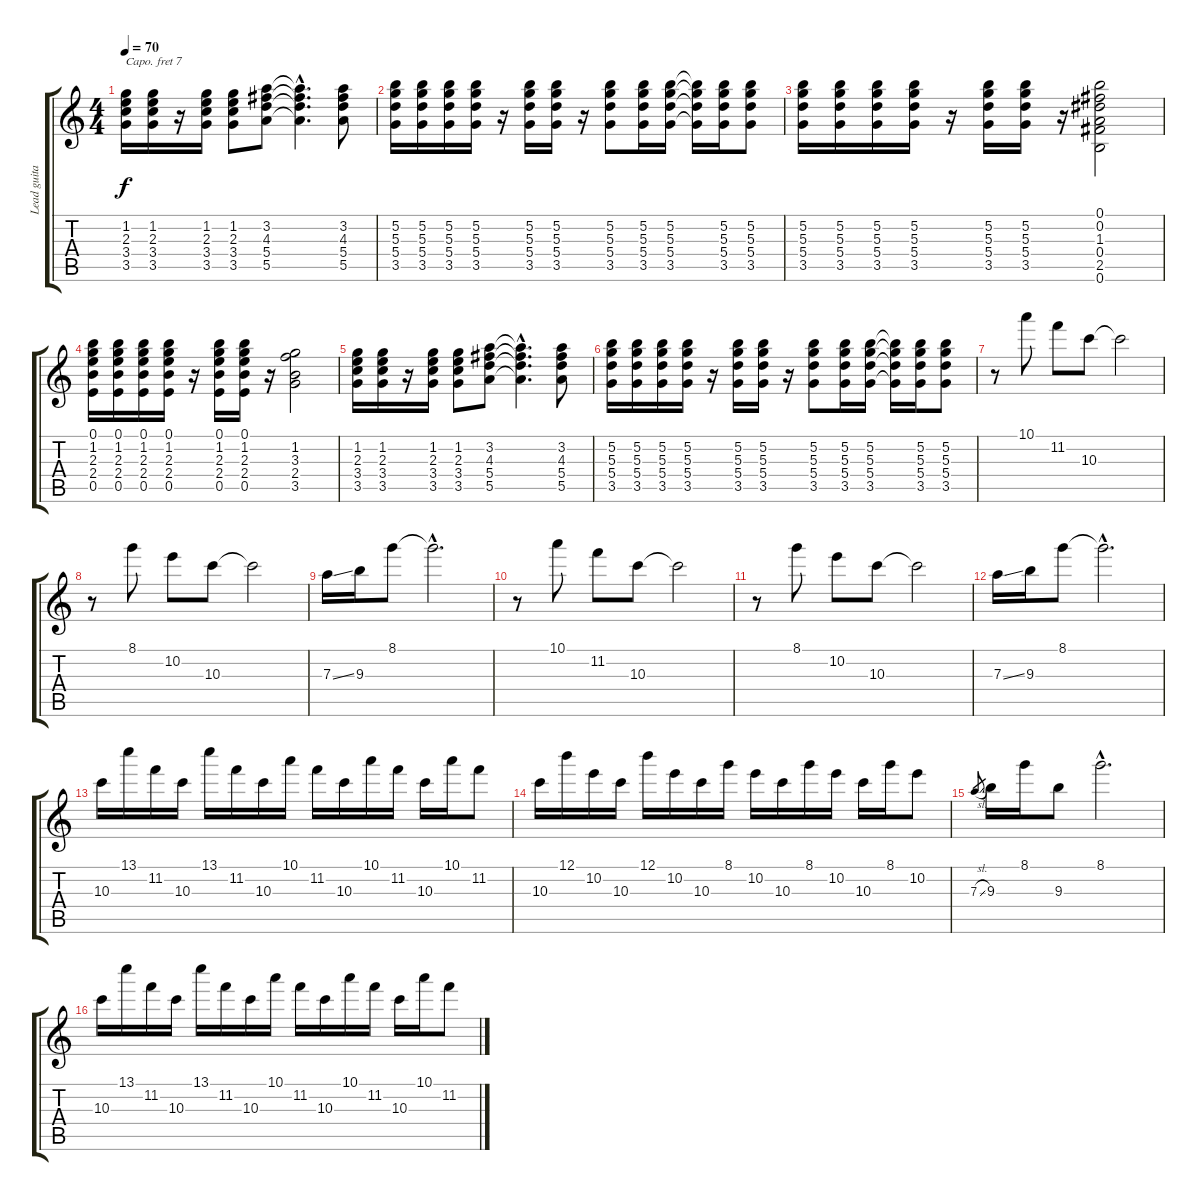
\track ("Lead guitar" "Lead guita") {instrument acousticguitarsteel}
\staff {score tabs}
\capo 7
\tuning (E4 B3 G3 D3 A2 E2) {hide}
\ts (4 4)
\tempo 70
\clef g2
\ks c
(1.2 2.3 3.4 3.5).16{dy f} (1.2 2.3 3.4 3.5).16 r.16 (1.2 2.3 3.4 3.5).16 (1.2 2.3 3.4 3.5).8 (3.2 4.3 5.4 5.5).8 (3.2{hac t} 4.3{hac t} 5.4{hac t} 5.5{hac t}).4{d} (3.2 4.3 5.4 5.5).8 |
(5.2 5.3 5.4 3.5).16 (5.2 5.3 5.4 3.5).16 (5.2 5.3 5.4 3.5).16 (5.2 5.3 5.4 3.5).16 r.16 (5.2 5.3 5.4 3.5).16 (5.2 5.3 5.4 3.5).16 r.16 (5.2 5.3 5.4 3.5).8 (5.2 5.3 5.4 3.5).16 (5.2 5.3 5.4 3.5).16 (5.2{t} 5.3{t} 5.4{t} 3.5{t}).16 (5.2 5.3 5.4 3.5).16 (5.2 5.3 5.4 3.5).8 |
(5.2 5.3 5.4 3.5).16 (5.2 5.3 5.4 3.5).16 (5.2 5.3 5.4 3.5).16 (5.2 5.3 5.4 3.5).16 r.16 (5.2 5.3 5.4 3.5).16 (5.2 5.3 5.4 3.5).16 r.16 (0.1 0.2 1.3 0.4 2.5 0.6).2 |
(0.1 1.2 2.3 2.4 0.5).16 (0.1 1.2 2.3 2.4 0.5).16 (0.1 1.2 2.3 2.4 0.5).16 (0.1 1.2 2.3 2.4 0.5).16 r.16 (0.1 1.2 2.3 2.4 0.5).16 (0.1 1.2 2.3 2.4 0.5).16 r.16 (1.2 3.3 2.4 3.5).2 |
(1.2 2.3 3.4 3.5).16 (1.2 2.3 3.4 3.5).16 r.16 (1.2 2.3 3.4 3.5).16 (1.2 2.3 3.4 3.5).8 (3.2 4.3 5.4 5.5).8 (3.2{hac t} 4.3{hac t} 5.4{hac t} 5.5{hac t}).4{d} (3.2 4.3 5.4 5.5).8 |
(5.2 5.3 5.4 3.5).16 (5.2 5.3 5.4 3.5).16 (5.2 5.3 5.4 3.5).16 (5.2 5.3 5.4 3.5).16 r.16 (5.2 5.3 5.4 3.5).16 (5.2 5.3 5.4 3.5).16 r.16 (5.2 5.3 5.4 3.5).8 (5.2 5.3 5.4 3.5).16 (5.2 5.3 5.4 3.5).16 (5.2{t} 5.3{t} 5.4{t} 3.5{t}).16 (5.2 5.3 5.4 3.5).16 (5.2 5.3 5.4 3.5).8 |
r.8{volume 14 instrument electricguitarclean} 10.1.8 11.2.8 10.3.8 10.3{t}.2 |
r.8 8.1.8 10.2.8 10.3.8 10.3{t}.2 |
7.3{ss}.16 9.3.16 8.1.8 8.1{hac t}.2{d} |
r.8 10.1.8 11.2.8 10.3.8 10.3{t}.2 |
r.8 8.1.8 10.2.8 10.3.8 10.3{t}.2 |
7.3{ss}.16 9.3.16 8.1.8 8.1{hac t}.2{d} |
10.3.16 13.1.16 11.2.16 10.3.16 13.1.16 11.2.16 10.3.16 10.1.16 11.2.16 10.3.16 10.1.16 11.2.16 10.3.16 10.1.16 11.2.8 |
10.3.16 12.1.16 10.2.16 10.3.16 12.1.16 10.2.16 10.3.16 8.1.16 10.2.16 10.3.16 8.1.16 10.2.16 10.3.16 8.1.16 10.2.8 |
7.3{sl}.8{gr} 9.3.16 8.1.16 9.3.8 8.1{hac}.2{d} |
10.3.16 13.1.16 11.2.16 10.3.16 13.1.16 11.2.16 10.3.16 10.1.16 11.2.16 10.3.16 10.1.16 11.2.16 10.3.16 10.1.16 11.2.8
